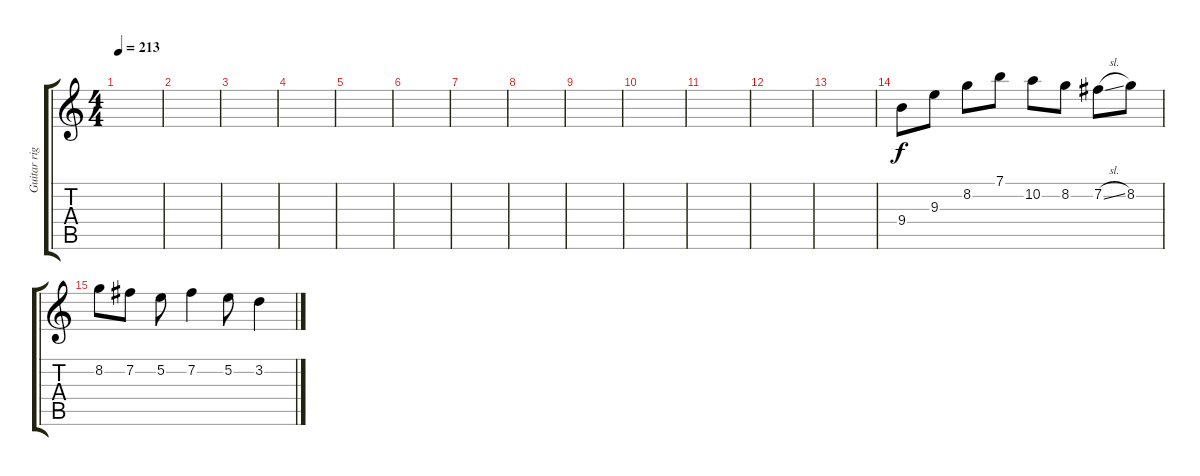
\track ("Guitar right(chorus)" "Guitar rig") {instrument distortionguitar}
\staff {score tabs}
\tuning (E4 B3 G3 D3 A2 E2) {hide}
\ts (4 4)
\tempo 213
\clef g2
\ks c
|
|
|
|
|
|
|
|
|
|
|
|
|
9.4.8 9.3.8 8.2.8 7.1.8 10.2.8 8.2.8 7.2{sl}.8 8.2.8 |
8.2.8 7.2.8 5.2.8 7.2.4 5.2.8 3.2.4
